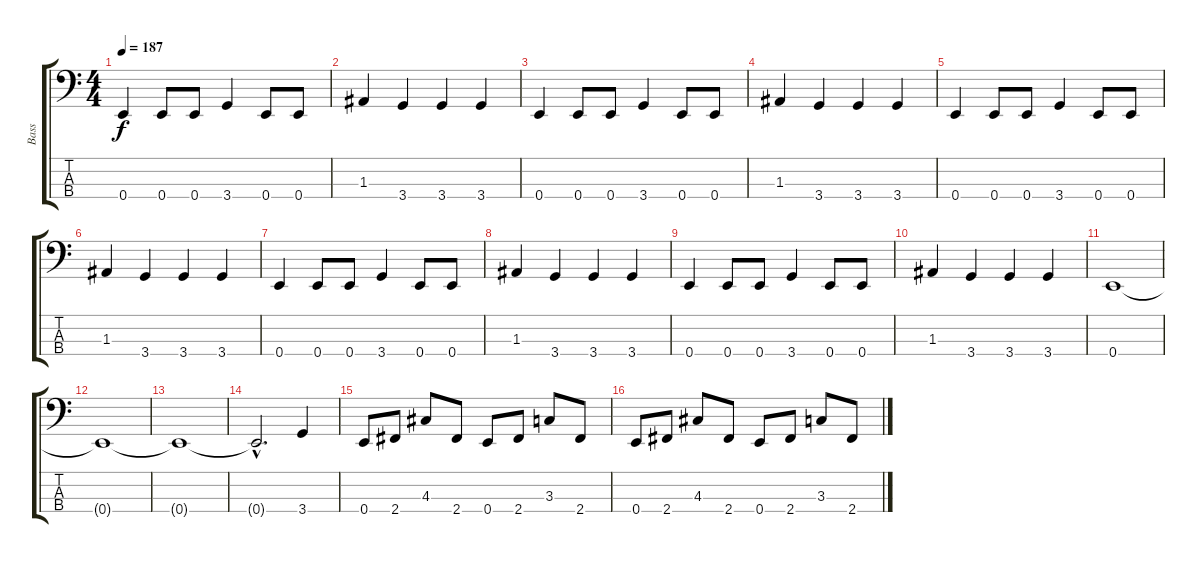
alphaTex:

\track ("Bass" "Bass") {instrument electricbasspick}
\staff {score tabs}
\tuning (G2 D2 A1 E1) {hide}
\ts (4 4)
\tempo 187
\clef f4
\ks c
0.4.4{dy f} 0.4.8 0.4.8 3.4.4 0.4.8 0.4.8 |
1.3.4 3.4.4 3.4.4 3.4.4 |
0.4.4 0.4.8 0.4.8 3.4.4 0.4.8 0.4.8 |
1.3.4 3.4.4 3.4.4 3.4.4 |
0.4.4 0.4.8 0.4.8 3.4.4 0.4.8 0.4.8 |
1.3.4 3.4.4 3.4.4 3.4.4 |
0.4.4 0.4.8 0.4.8 3.4.4 0.4.8 0.4.8 |
1.3.4 3.4.4 3.4.4 3.4.4 |
0.4.4 0.4.8 0.4.8 3.4.4 0.4.8 0.4.8 |
1.3.4 3.4.4 3.4.4 3.4.4 |
0.4.1 |
0.4{t}.1 |
0.4{t}.1 |
0.4{hac t}.2{d} 3.4.4 |
0.4.8 2.4.8 4.3.8 2.4.8 0.4.8 2.4.8 3.3.8 2.4.8 |
0.4.8 2.4.8 4.3.8 2.4.8 0.4.8 2.4.8 3.3.8 2.4.8
